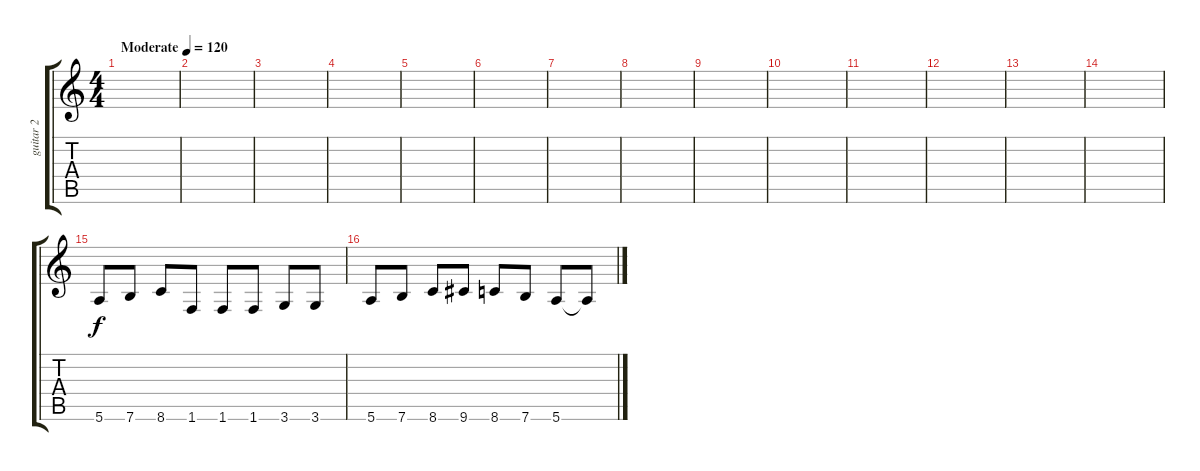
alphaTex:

\track ("guitar 2" "guitar 2") {instrument acousticguitarsteel}
\staff {score tabs}
\tuning (E4 B3 G3 D3 A2 E2) {hide}
\ts (4 4)
\tempo (120 "Moderate")
\clef g2
\ks c
|
|
|
|
|
|
|
|
|
|
|
|
|
|
5.6.8 7.6.8 8.6.8 1.6.8 1.6.8 1.6.8 3.6.8 3.6.8 |
5.6.8 7.6.8 8.6.8 9.6.8 8.6.8 7.6.8 5.6.8 5.6{t}.8
